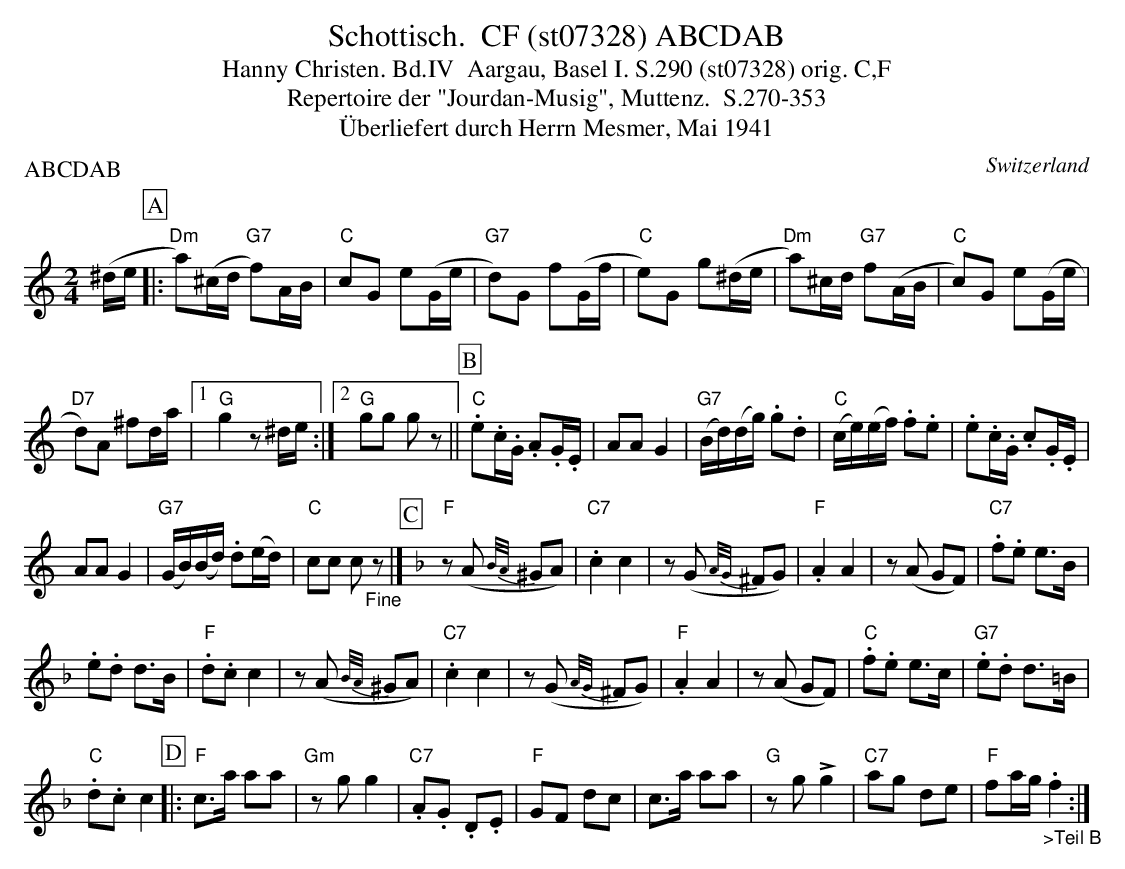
X:1
T:Schottisch.  CF (st07328) ABCDAB
T:Hanny Christen. Bd.IV  Aargau, Basel I. S.290 (st07328) orig. C,F
T: Repertoire der "Jourdan-Musig", Muttenz.  S.270-353
T:Überliefert durch Herrn Mesmer, Mai 1941
P:ABCDAB
M:2/4
L:1/8
O:Switzerland
K:C major
(^d/e/ [P:A] |: "Dm"a)(^c/d/ "G7"f)A/B/ | "C"cG e(G/e/ | "G7"d)G f(G/f/ | "C"e)G g(^d/e/ | "Dm"a)^c/d/ "G7"f(A/B/ |  "C"c)G e(G/e/  |
"D7"d)A ^fd/a/ |1 "G"g2z^d/e/ :|2 "G"gg gz || [P:B]  "C".e.c/.G/ .A.G/.E/ | AAG2 | ("G7"B/d/)(d/g/) .g.d | ("C"c/e/)(e/f/) .f.e | .e.c/.G/ .c.G/.E/ |
AAG2 | ("G7"G/B/)(B/d/) .d(e/d/) | "C"cc c"_Fine"z |] [P:C] [K:F] "F"z(A {B/A/}^GA) | "C7".c2c2 | z(G {A/G/}^FG) | "F".A2A2 | z(A GF)  | "C7".f.e e>B |
.e.d d>B | "F".d.cc2 | z(A {B/A/}^GA) | "C7".c2c2 | z(G {A/G/}^FG) | "F".A2A2 | z(A GF)  | "C".f.e e>c | "G7".e.d d>=B |
"C".d.cc2 [P:D] |: "F"c>a aa | "Gm"zgg2 | "C7".A.G .D.E | "F"GF dc | c>a aa | "G"zg!>!g2 |  "C7"ag de |  "F"fa/g/ "_>Teil B".f2   :|
